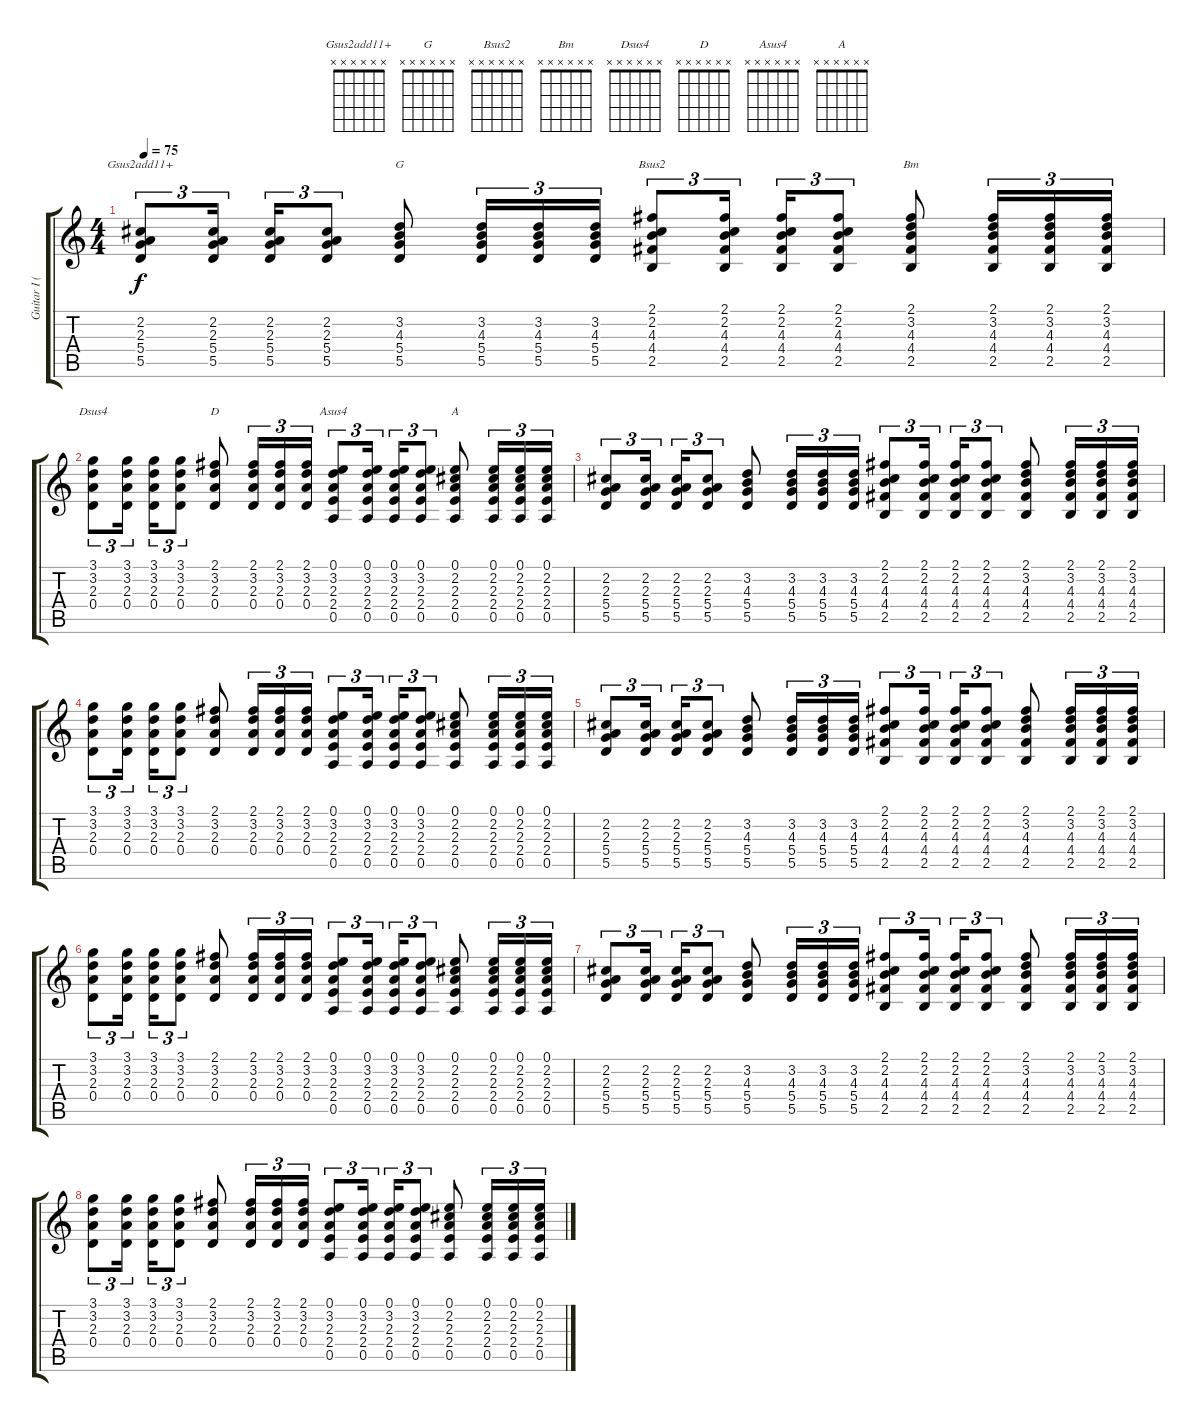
\track ("Guitar I (Clean)" "Guitar I (") {instrument electricguitarclean}
\staff {score tabs}
\tuning (E4 B3 G3 D3 A2 E2) {hide}
\chord ("Gsus2add11+" x x x x x x)
\chord ("G" x x x x x x)
\chord ("Bsus2" x x x x x x)
\chord ("Bm" x x x x x x)
\chord ("Dsus4" x x x x x x)
\chord ("D" x x x x x x)
\chord ("Asus4" x x x x x x)
\chord ("A" x x x x x x)
\ts (4 4)
\tempo 75
\clef g2
\ks c
(2.2 2.3 5.4 5.5).8{tu (3 2) ch "Gsus2add11+" dy f} (2.2 2.3 5.4 5.5).16{tu (3 2)} (2.2 2.3 5.4 5.5).16{tu (3 2)} (2.2 2.3 5.4 5.5).8{tu (3 2)} (3.2 4.3 5.4 5.5).8{ch "G"} (3.2 4.3 5.4 5.5).16{tu (3 2)} (3.2 4.3 5.4 5.5).16{tu (3 2)} (3.2 4.3 5.4 5.5).16{tu (3 2)} (2.1 2.2 4.3 4.4 2.5).8{tu (3 2) ch "Bsus2"} (2.1 2.2 4.3 4.4 2.5).16{tu (3 2)} (2.1 2.2 4.3 4.4 2.5).16{tu (3 2)} (2.1 2.2 4.3 4.4 2.5).8{tu (3 2)} (2.1 3.2 4.3 4.4 2.5).8{ch "Bm"} (2.1 3.2 4.3 4.4 2.5).16{tu (3 2)} (2.1 3.2 4.3 4.4 2.5).16{tu (3 2)} (2.1 3.2 4.3 4.4 2.5).16{tu (3 2)} |
(3.1 3.2 2.3 0.4).8{tu (3 2) ch "Dsus4"} (3.1 3.2 2.3 0.4).16{tu (3 2)} (3.1 3.2 2.3 0.4).16{tu (3 2)} (3.1 3.2 2.3 0.4).8{tu (3 2)} (2.1 3.2 2.3 0.4).8{ch "D"} (2.1 3.2 2.3 0.4).16{tu (3 2)} (2.1 3.2 2.3 0.4).16{tu (3 2)} (2.1 3.2 2.3 0.4).16{tu (3 2)} (0.1 3.2 2.3 2.4 0.5).8{tu (3 2) ch "Asus4"} (0.1 3.2 2.3 2.4 0.5).16{tu (3 2)} (0.1 3.2 2.3 2.4 0.5).16{tu (3 2)} (0.1 3.2 2.3 2.4 0.5).8{tu (3 2)} (0.1 2.2 2.3 2.4 0.5).8{ch "A"} (0.1 2.2 2.3 2.4 0.5).16{tu (3 2)} (0.1 2.2 2.3 2.4 0.5).16{tu (3 2)} (0.1 2.2 2.3 2.4 0.5).16{tu (3 2)} |
(2.2 2.3 5.4 5.5).8{tu (3 2)} (2.2 2.3 5.4 5.5).16{tu (3 2)} (2.2 2.3 5.4 5.5).16{tu (3 2)} (2.2 2.3 5.4 5.5).8{tu (3 2)} (3.2 4.3 5.4 5.5).8 (3.2 4.3 5.4 5.5).16{tu (3 2)} (3.2 4.3 5.4 5.5).16{tu (3 2)} (3.2 4.3 5.4 5.5).16{tu (3 2)} (2.1 2.2 4.3 4.4 2.5).8{tu (3 2)} (2.1 2.2 4.3 4.4 2.5).16{tu (3 2)} (2.1 2.2 4.3 4.4 2.5).16{tu (3 2)} (2.1 2.2 4.3 4.4 2.5).8{tu (3 2)} (2.1 3.2 4.3 4.4 2.5).8 (2.1 3.2 4.3 4.4 2.5).16{tu (3 2)} (2.1 3.2 4.3 4.4 2.5).16{tu (3 2)} (2.1 3.2 4.3 4.4 2.5).16{tu (3 2)} |
(3.1 3.2 2.3 0.4).8{tu (3 2)} (3.1 3.2 2.3 0.4).16{tu (3 2)} (3.1 3.2 2.3 0.4).16{tu (3 2)} (3.1 3.2 2.3 0.4).8{tu (3 2)} (2.1 3.2 2.3 0.4).8 (2.1 3.2 2.3 0.4).16{tu (3 2)} (2.1 3.2 2.3 0.4).16{tu (3 2)} (2.1 3.2 2.3 0.4).16{tu (3 2)} (0.1 3.2 2.3 2.4 0.5).8{tu (3 2)} (0.1 3.2 2.3 2.4 0.5).16{tu (3 2)} (0.1 3.2 2.3 2.4 0.5).16{tu (3 2)} (0.1 3.2 2.3 2.4 0.5).8{tu (3 2)} (0.1 2.2 2.3 2.4 0.5).8 (0.1 2.2 2.3 2.4 0.5).16{tu (3 2)} (0.1 2.2 2.3 2.4 0.5).16{tu (3 2)} (0.1 2.2 2.3 2.4 0.5).16{tu (3 2)} |
(2.2 2.3 5.4 5.5).8{tu (3 2)} (2.2 2.3 5.4 5.5).16{tu (3 2)} (2.2 2.3 5.4 5.5).16{tu (3 2)} (2.2 2.3 5.4 5.5).8{tu (3 2)} (3.2 4.3 5.4 5.5).8 (3.2 4.3 5.4 5.5).16{tu (3 2)} (3.2 4.3 5.4 5.5).16{tu (3 2)} (3.2 4.3 5.4 5.5).16{tu (3 2)} (2.1 2.2 4.3 4.4 2.5).8{tu (3 2)} (2.1 2.2 4.3 4.4 2.5).16{tu (3 2)} (2.1 2.2 4.3 4.4 2.5).16{tu (3 2)} (2.1 2.2 4.3 4.4 2.5).8{tu (3 2)} (2.1 3.2 4.3 4.4 2.5).8 (2.1 3.2 4.3 4.4 2.5).16{tu (3 2)} (2.1 3.2 4.3 4.4 2.5).16{tu (3 2)} (2.1 3.2 4.3 4.4 2.5).16{tu (3 2)} |
(3.1 3.2 2.3 0.4).8{tu (3 2)} (3.1 3.2 2.3 0.4).16{tu (3 2)} (3.1 3.2 2.3 0.4).16{tu (3 2)} (3.1 3.2 2.3 0.4).8{tu (3 2)} (2.1 3.2 2.3 0.4).8 (2.1 3.2 2.3 0.4).16{tu (3 2)} (2.1 3.2 2.3 0.4).16{tu (3 2)} (2.1 3.2 2.3 0.4).16{tu (3 2)} (0.1 3.2 2.3 2.4 0.5).8{tu (3 2)} (0.1 3.2 2.3 2.4 0.5).16{tu (3 2)} (0.1 3.2 2.3 2.4 0.5).16{tu (3 2)} (0.1 3.2 2.3 2.4 0.5).8{tu (3 2)} (0.1 2.2 2.3 2.4 0.5).8 (0.1 2.2 2.3 2.4 0.5).16{tu (3 2)} (0.1 2.2 2.3 2.4 0.5).16{tu (3 2)} (0.1 2.2 2.3 2.4 0.5).16{tu (3 2)} |
(2.2 2.3 5.4 5.5).8{tu (3 2)} (2.2 2.3 5.4 5.5).16{tu (3 2)} (2.2 2.3 5.4 5.5).16{tu (3 2)} (2.2 2.3 5.4 5.5).8{tu (3 2)} (3.2 4.3 5.4 5.5).8 (3.2 4.3 5.4 5.5).16{tu (3 2)} (3.2 4.3 5.4 5.5).16{tu (3 2)} (3.2 4.3 5.4 5.5).16{tu (3 2)} (2.1 2.2 4.3 4.4 2.5).8{tu (3 2)} (2.1 2.2 4.3 4.4 2.5).16{tu (3 2)} (2.1 2.2 4.3 4.4 2.5).16{tu (3 2)} (2.1 2.2 4.3 4.4 2.5).8{tu (3 2)} (2.1 3.2 4.3 4.4 2.5).8 (2.1 3.2 4.3 4.4 2.5).16{tu (3 2)} (2.1 3.2 4.3 4.4 2.5).16{tu (3 2)} (2.1 3.2 4.3 4.4 2.5).16{tu (3 2)} |
(3.1 3.2 2.3 0.4).8{tu (3 2) volume 9} (3.1 3.2 2.3 0.4).16{tu (3 2)} (3.1 3.2 2.3 0.4).16{tu (3 2)} (3.1 3.2 2.3 0.4).8{tu (3 2)} (2.1 3.2 2.3 0.4).8 (2.1 3.2 2.3 0.4).16{tu (3 2)} (2.1 3.2 2.3 0.4).16{tu (3 2)} (2.1 3.2 2.3 0.4).16{tu (3 2)} (0.1 3.2 2.3 2.4 0.5).8{tu (3 2)} (0.1 3.2 2.3 2.4 0.5).16{tu (3 2)} (0.1 3.2 2.3 2.4 0.5).16{tu (3 2)} (0.1 3.2 2.3 2.4 0.5).8{tu (3 2)} (0.1 2.2 2.3 2.4 0.5).8 (0.1 2.2 2.3 2.4 0.5).16{tu (3 2)} (0.1 2.2 2.3 2.4 0.5).16{tu (3 2)} (0.1 2.2 2.3 2.4 0.5).16{tu (3 2)}
